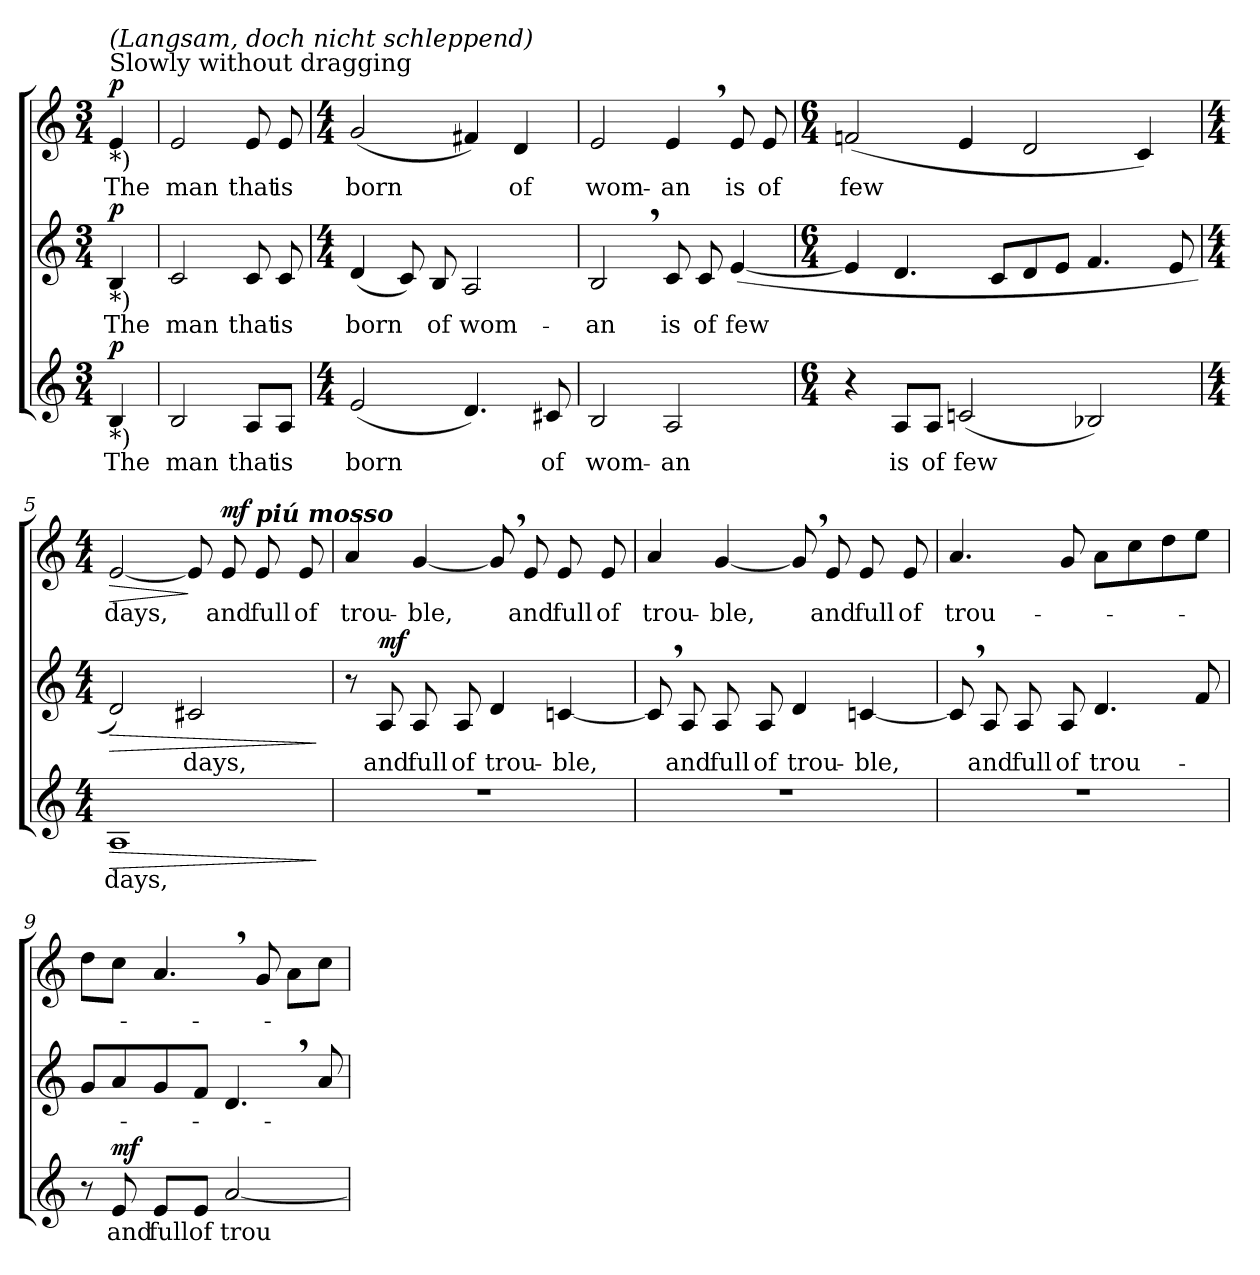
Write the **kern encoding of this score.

**kern	**text	**dynam	**kern	**text	**dynam	**kern	**text	**dynam
*part3	*part3	*part3	*part2	*part2	*part2	*part1	*part1	*part1
*staff3	*staff3	*staff3	*staff2	*staff2	*staff2	*staff1	*staff1	*staff1
*clefG2	*	*	*clefG2	*	*	*clefG2	*	*
*k[]	*	*	*k[]	*	*	*k[]	*	*
*C:	*	*	*C:	*	*	*C:	*	*
*M3/4	*	*	*M3/4	*	*	*M3/4	*	*
=	=	=	=	=	=	=	=	=
!	!	!	!	!	!	!LO:TX:a:t=Slowly without dragging	!	!
!	!	!	!	!	!	!LO:TX:a:i:t=(Langsam, doch nicht schleppend)	!	!
!	!	!	!	!	!	!LO:TX:b:t=*)	!	!
!	!	!	!LO:TX:b:t=*)	!	!	!	!	!
!LO:TX:b:t=*)	!	!	!	!	!	!	!	!
!	!LO:LY:b	!LO:DY:a	!	!LO:LY:b	!LO:DY:a	!	!LO:LY:b	!LO:DY:a
4B/	The	p	4B/	The	p	4e/	The	p
=1	=1	=1	=1	=1	=1	=1	=1	=1
!	!LO:LY:b	!	!	!LO:LY:b	!	!	!LO:LY:b	!
2B/	man	.	2c/	man	.	2e/	man	.
!	!LO:LY:b	!	!	!LO:LY:b	!	!	!LO:LY:b	!
8A/L	that	.	8c/	that	.	8e/	that	.
!	!LO:LY:b	!	!	!LO:LY:b	!	!	!LO:LY:b	!
8A/J	is	.	8c/	is	.	8e/	is	.
=2	=2	=2	=2	=2	=2	=2	=2	=2
*M4/4	*	*	*M4/4	*	*	*M4/4	*	*
!	!LO:LY:b	!	!	!LO:LY:b	!	!	!LO:LY:b	!
(<2e/	born	.	(<4d/	born	.	(<2g/	born	.
.	.	.	8c/)	.	.	.	.	.
!	!	!	!	!LO:LY:b	!	!	!	!
.	.	.	8B/	of	.	.	.	.
!	!	!	!	!LO:LY:b	!	!	!	!
4.d/)	.	.	2A/	wom-	.	4f#X/)	.	.
!	!	!	!	!	!	!	!LO:LY:b	!
.	.	.	.	.	.	4d/	of	.
!	!LO:LY:b	!	!	!	!	!	!	!
8c#X/	of	.	.	.	.	.	.	.
=3	=3	=3	=3	=3	=3	=3	=3	=3
!	!LO:LY:b	!	!	!LO:LY:b	!	!	!LO:LY:b	!
2B/	wom-	.	2B,>/	-an	.	2e/	wom-	.
!	!LO:LY:b	!	!	!LO:LY:b	!	!	!LO:LY:b	!
2A/	-an	.	8c/	is	.	4e,>/	-an	.
!	!	!	!	!LO:LY:b	!	!	!	!
.	.	.	8c/	of	.	.	.	.
!	!	!	!	!LO:LY:b	!	!	!LO:LY:b	!
.	.	.	(<[4e/	few	.	8e/	is	.
!	!	!	!	!	!	!	!LO:LY:b	!
.	.	.	.	.	.	8e/	of	.
!!LO:LB:g=z
=4	=4	=4	=4	=4	=4	=4	=4	=4
*M6/4	*	*	*M6/4	*	*	*M6/4	*	*
!	!	!	!	!	!	!	!LO:LY:b	!
4r	.	.	4e/]	.	.	(<2fn/	few	.
!	!LO:LY:b	!	!	!	!	!	!	!
8A/L	is	.	4.d/	.	.	.	.	.
!	!LO:LY:b	!	!	!	!	!	!	!
8A/J	of	.	.	.	.	.	.	.
!	!LO:LY:b	!	!	!	!	!	!	!
(<2cn/	few	.	.	.	.	4e/	.	.
.	.	.	8c/L	.	.	.	.	.
.	.	.	8d/	.	.	2d/	.	.
.	.	.	8e/J	.	.	.	.	.
2B-X/)	.	.	4.f/	.	.	.	.	.
.	.	.	.	.	.	4c/)	.	.
.	.	.	8e/	.	.	.	.	.
=5	=5	=5	=5	=5	=5	=5	=5	=5
*M4/4	*	*	*M4/4	*	*	*M4/4	*	*
!	!LO:LY:b	!LO:HP:b	!	!	!LO:HP:b	!	!LO:LY:b	!LO:HP:b
1AZ	days,	>	2d/)	.	>	[2e/	days,	>
!	!	!	!	!LO:LY:b	!	!	!	!
.	.	.	2c#XZ/	days,	.	8eZ/]	.	]
!	!	!	!	!	!	!	!LO:LY:b	!LO:DY:a
.	.	.	.	.	.	8e/	and	mf
!	!	!	!	!	!	!LO:TX:a:Bi:t=piú mosso	!	!
!	!	!	!	!	!	!	!LO:LY:b	!
.	.	.	.	.	.	8e/	full	.
!	!	!	!	!	!	!	!LO:LY:b	!
.	.	.	.	.	.	8e/	of	.
.	.	]	.	.	]	.	.	.
=6	=6	=6	=6	=6	=6	=6	=6	=6
!	!	!	!	!	!	!	!LO:LY:b	!
1r	.	.	8r	.	.	4a/	trou-	.
!	!	!	!	!LO:LY:b	!LO:DY:a	!	!	!
.	.	.	8A/	and	mf	.	.	.
!	!	!	!	!LO:LY:b	!	!	!LO:LY:b	!
.	.	.	8A/	full	.	[4g/	-ble,	.
!	!	!	!	!LO:LY:b	!	!	!	!
.	.	.	8A/	of	.	.	.	.
!	!	!	!	!LO:LY:b	!	!	!	!
.	.	.	4d/	trou-	.	8g,>/]	.	.
!	!	!	!	!	!	!	!LO:LY:b	!
.	.	.	.	.	.	8e/	and	.
!	!	!	!	!LO:LY:b	!	!	!LO:LY:b	!
.	.	.	[4cn/	-ble,	.	8e/	full	.
!	!	!	!	!	!	!	!LO:LY:b	!
.	.	.	.	.	.	8e/	of	.
!!LO:LB:g=z
=7	=7	=7	=7	=7	=7	=7	=7	=7
!	!	!	!	!	!	!	!LO:LY:b	!
1r	.	.	8c,>/]	.	.	4a/	trou-	.
!	!	!	!	!LO:LY:b	!	!	!	!
.	.	.	8A/	and	.	.	.	.
!	!	!	!	!LO:LY:b	!	!	!LO:LY:b	!
.	.	.	8A/	full	.	[4g/	-ble,	.
!	!	!	!	!LO:LY:b	!	!	!	!
.	.	.	8A/	of	.	.	.	.
!	!	!	!	!LO:LY:b	!	!	!	!
.	.	.	4d/	trou-	.	8g,>/]	.	.
!	!	!	!	!	!	!	!LO:LY:b	!
.	.	.	.	.	.	8e/	and	.
!	!	!	!	!LO:LY:b	!	!	!LO:LY:b	!
.	.	.	[4cn/	-ble,	.	8e/	full	.
!	!	!	!	!	!	!	!LO:LY:b	!
.	.	.	.	.	.	8e/	of	.
=8	=8	=8	=8	=8	=8	=8	=8	=8
!	!	!	!	!	!	!	!LO:LY:b	!
1r	.	.	8c,>/]	.	.	4.a/	trou-	.
!	!	!	!	!LO:LY:b	!	!	!	!
.	.	.	8A/	and	.	.	.	.
!	!	!	!	!LO:LY:b	!	!	!	!
.	.	.	8A/	full	.	.	.	.
!	!	!	!	!LO:LY:b	!	!	!	!
.	.	.	8A/	of	.	8g/	.	.
!	!	!	!	!LO:LY:b	!	!	!	!
.	.	.	4.d/	trou-	.	8a\L	.	.
.	.	.	.	.	.	8cc\	.	.
.	.	.	.	.	.	8dd\	.	.
.	.	.	8f/	.	.	8ee\J	.	.
=9	=9	=9	=9	=9	=9	=9	=9	=9
8r	.	.	8g/L	.	.	8dd\L	.	.
!	!LO:LY:b	!LO:DY:a	!	!	!	!	!	!
8e/	and	mf	8a/	.	.	8cc\J	.	.
!	!LO:LY:b	!	!	!	!	!	!	!
8e/L	full	.	8g/	.	.	4.a,>/	.	.
!	!LO:LY:b	!	!	!	!	!	!	!
8e/J	of	.	8f/J	.	.	.	.	.
!	!LO:LY:b	!	!	!	!	!	!	!
[2a/	trou-	.	4.d,>/	.	.	.	.	.
.	.	.	.	.	.	8g/	.	.
.	.	.	.	.	.	8a\L	.	.
.	.	.	8a/	.	.	8cc\J	.	.
=	=	=	=	=	=	=	=	=
*-	*-	*-	*-	*-	*-	*-	*-	*-
